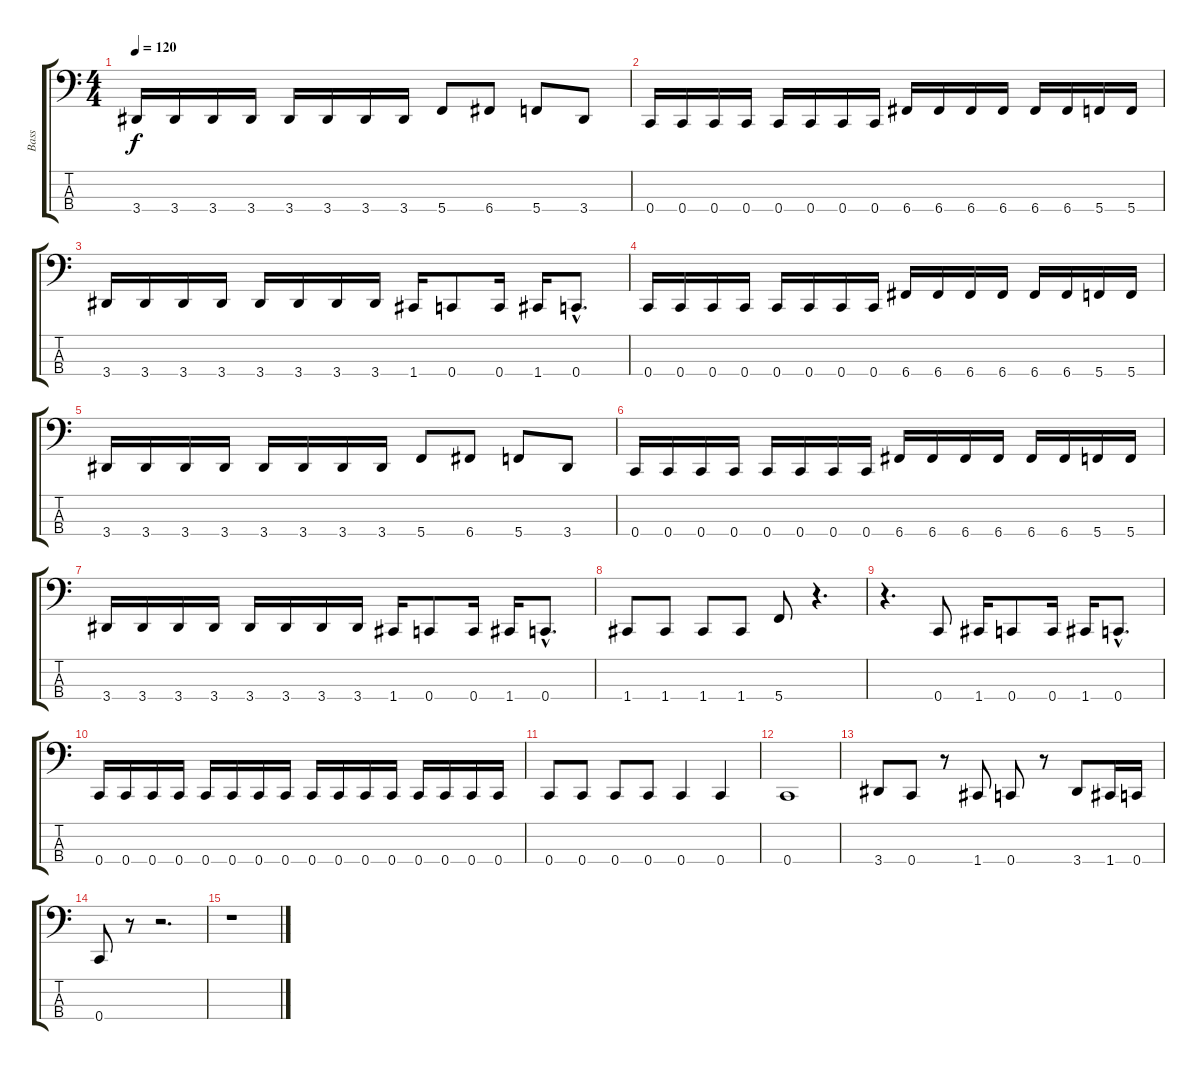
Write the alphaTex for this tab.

\track ("Bass" "Bass") {instrument electricbassfinger}
\staff {score tabs}
\tuning (Eb2 Bb1 F1 C1) {hide}
\ts (4 4)
\tempo 120
\clef f4
\ks c
3.4.16{dy f} 3.4.16 3.4.16 3.4.16 3.4.16 3.4.16 3.4.16 3.4.16 5.4.8 6.4.8 5.4.8 3.4.8 |
0.4.16 0.4.16 0.4.16 0.4.16 0.4.16 0.4.16 0.4.16 0.4.16 6.4.16 6.4.16 6.4.16 6.4.16 6.4.16 6.4.16 5.4.16 5.4.16 |
3.4.16 3.4.16 3.4.16 3.4.16 3.4.16 3.4.16 3.4.16 3.4.16 1.4.16 0.4.8 0.4.16 1.4.16 0.4{hac}.8{d} |
0.4.16 0.4.16 0.4.16 0.4.16 0.4.16 0.4.16 0.4.16 0.4.16 6.4.16 6.4.16 6.4.16 6.4.16 6.4.16 6.4.16 5.4.16 5.4.16 |
3.4.16 3.4.16 3.4.16 3.4.16 3.4.16 3.4.16 3.4.16 3.4.16 5.4.8 6.4.8 5.4.8 3.4.8 |
0.4.16 0.4.16 0.4.16 0.4.16 0.4.16 0.4.16 0.4.16 0.4.16 6.4.16 6.4.16 6.4.16 6.4.16 6.4.16 6.4.16 5.4.16 5.4.16 |
3.4.16 3.4.16 3.4.16 3.4.16 3.4.16 3.4.16 3.4.16 3.4.16 1.4.16 0.4.8 0.4.16 1.4.16 0.4{hac}.8{d} |
1.4.8 1.4.8 1.4.8 1.4.8 5.4.8 r.4{d} |
r.4{d} 0.4.8 1.4.16 0.4.8 0.4.16 1.4.16 0.4{hac}.8{d} |
0.4.16 0.4.16 0.4.16 0.4.16 0.4.16 0.4.16 0.4.16 0.4.16 0.4.16 0.4.16 0.4.16 0.4.16 0.4.16 0.4.16 0.4.16 0.4.16 |
0.4.8 0.4.8 0.4.8 0.4.8 0.4.4 0.4.4 |
0.4.1 |
3.4.8 0.4.8 r.8 1.4.8 0.4.8 r.8 3.4.8 1.4.16 0.4.16 |
0.4.8 r.8 r.2{d} |
r.1
